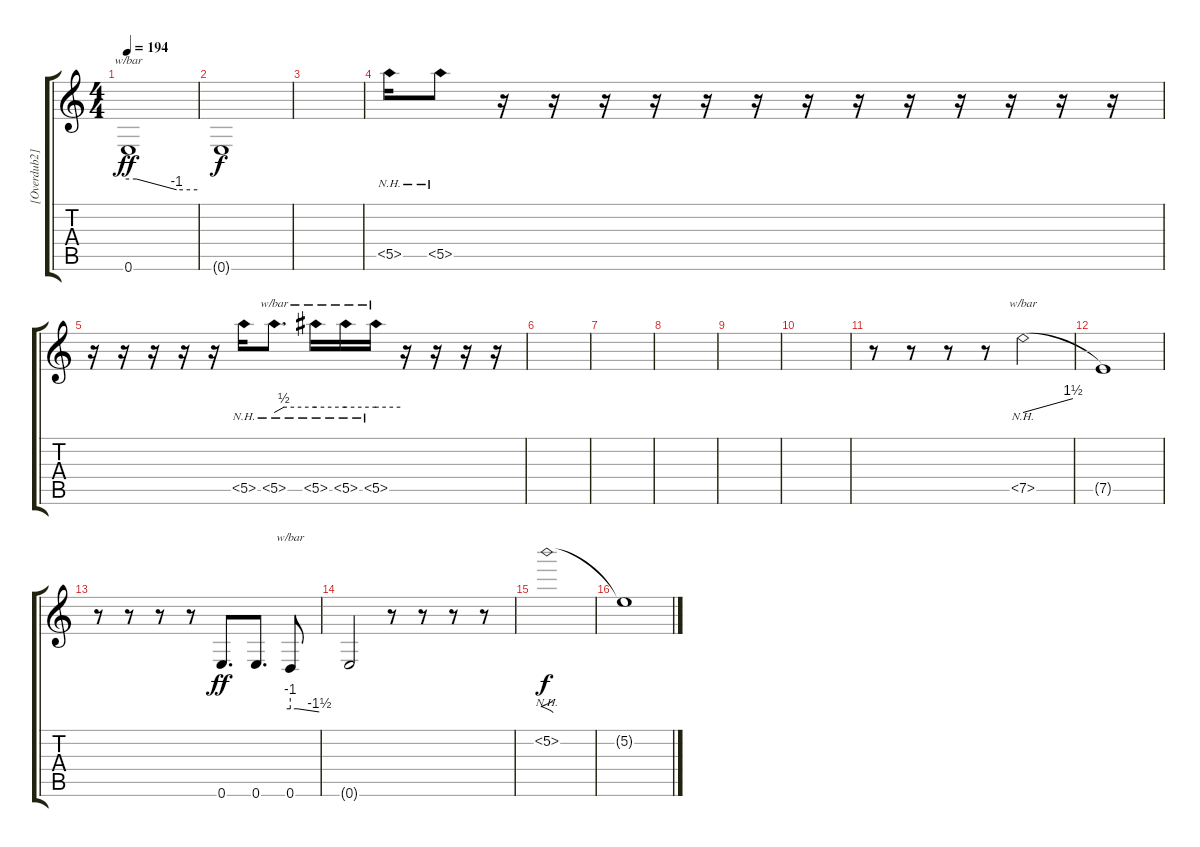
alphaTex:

\track ("[Overdub2]" "[Overdub2]") {instrument distortionguitar}
\staff {score tabs}
\tuning (E4 B3 G3 D3 A2 E2) {hide}
\ts (4 4)
\tempo 194
\clef g2
\ks c
0.6.1{tbe (custom default 0 0 7 0 42 -4 60 -4) dy ff volume 15 balance 8} |
0.6{t}.1{dy f} |
|
5.5{nh}.16{volume 14 balance 12} 5.5{nh}.8 r.16 r.16 r.16 r.16 r.16 r.16 r.16 r.16 r.16 r.16 r.16 r.16 r.16 |
r.16 r.16 r.16 r.16 r.16 5.5{nh}.16{balance 4} 5.5{nh}.8{d tbe (custom default 0 0 14 2 60 2)} 5.5{nh}.16{tbe (hold default 0 2 60 2)} 5.5{nh}.16{tbe (hold default 0 2 60 2)} 5.5{nh}.16{tbe (hold default 0 2 60 2)} r.16 r.16 r.16 r.16 |
|
|
|
|
|
r.8 r.8 r.8 r.8 7.5{nh}.2{tbe (dive default 0 0 60 6) balance 8} |
7.5{t}.1 |
r.8 r.8 r.8 r.8 0.6.8{d dy ff volume 15 balance 12 instrument violin} 0.6.8{d} 0.6.8{tbe (custom default 0 -4 15 -4 60 -6) balance 4} |
0.6{t}.2 r.8 r.8 r.8 r.8 |
5.2{nh}.1{f dy f volume 14 balance 4 instrument distortionguitar} |
5.2{t}.1
